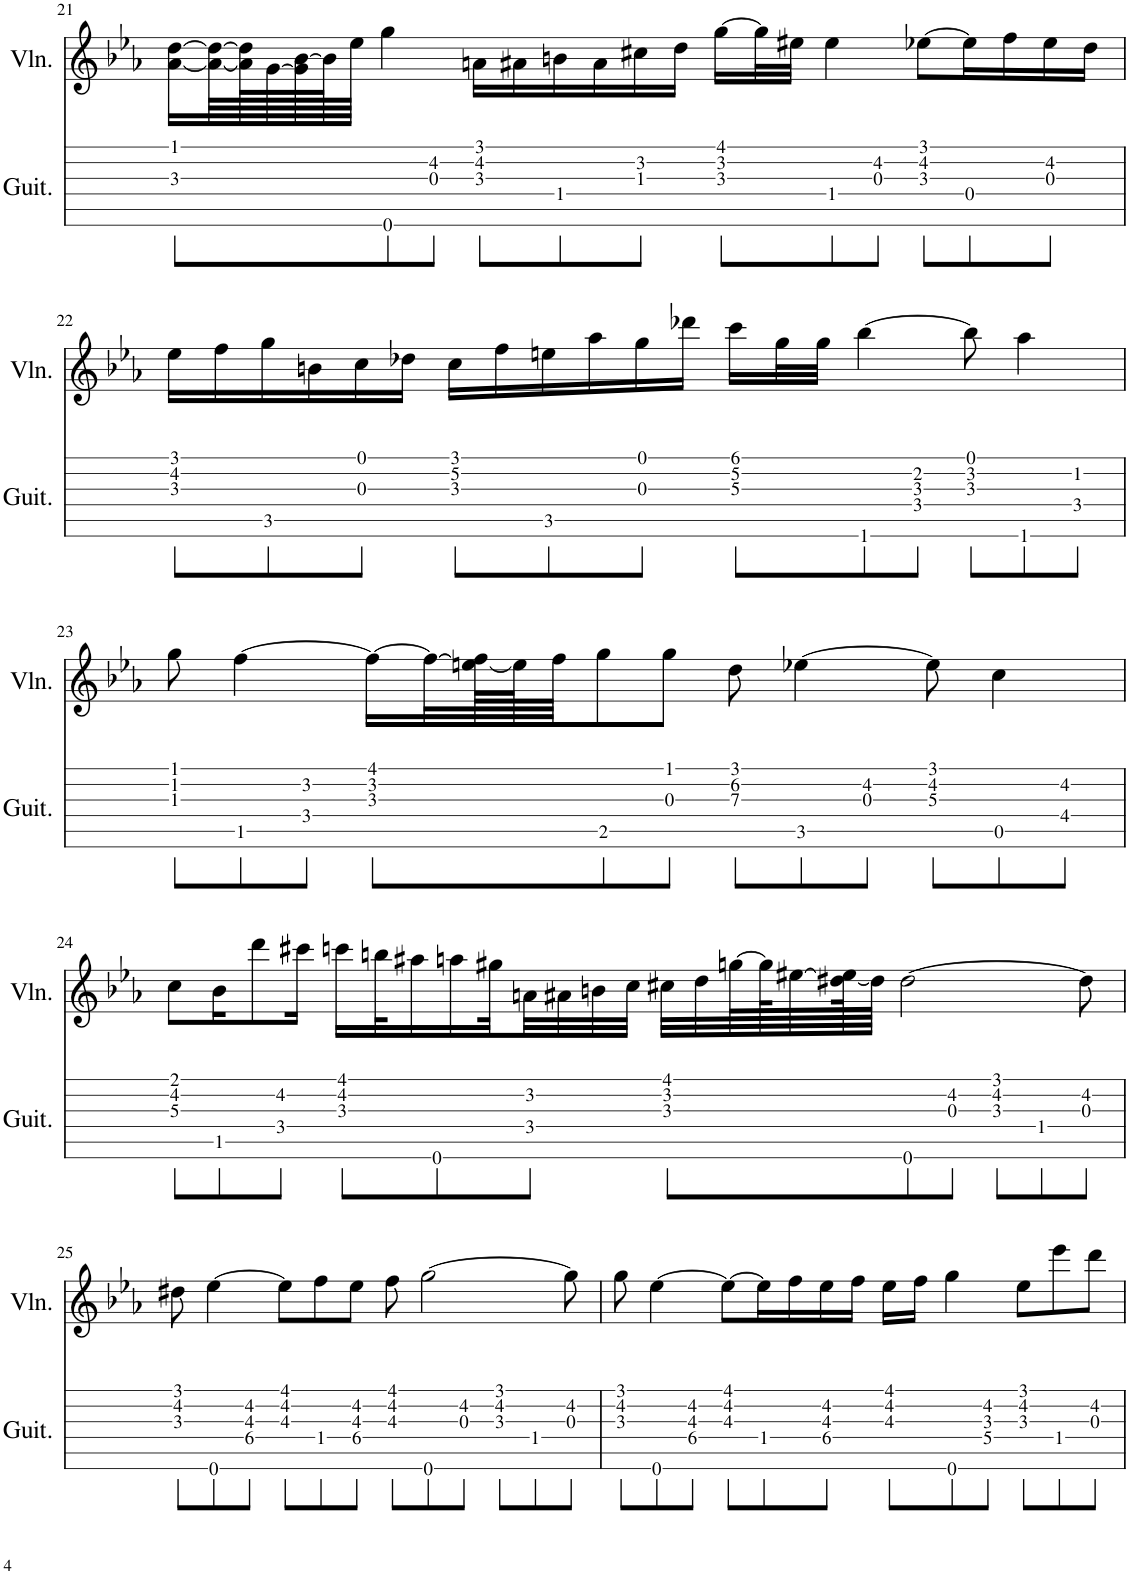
**kern	**kern
*part2	*part1
*staff2	*staff1
*I"Guitarra clásica	*I"Violín
*I'Guit.	*I'Vln.
!!LO:PB:g=z
*	*clefG2
*k[b-e-a-]	*k[b-e-a-]
*M12/8	*M12/8
=21	=21
8B-\ 8f\L	[16a-\ [16dd\LL
.	64a-\_ 64dd\_LL
.	128a-\] 128dd\]L
.	[128g\
.	128g\] [128b-\
.	128b-\J]
.	64ee-\JJJJ
8EE-\	4gg\
8G\ 8e-\J	.
8B-\ 8e-\ 8g\L	16an\LL
.	16a#X\
8E-\	16bn\
.	16a#\
8A-\ 8d\J	16cc#X\
.	16dd\JJ
8B-\ 8d\ 8a-\L	[16gg\LL
.	32gg\L]
.	32ee#X\JJJ
8E-\	4ee#\
8G\ 8e-\J	.
8B-\ 8e-\ 8g\L	[8ee-X\L
8D\	16ee-\L]
.	16ff\
8G\ 8e-\J	16ee-\
.	16dd\JJ
!!LO:LB:g=z
=22	=22
8B-\ 8e-\ 8g\L	16ee-\LL
.	16ff\
8C\	16gg\
.	16bn\
8G\ 8en\J	16cc\
.	16dd-X\JJ
8B-\ 8e\ 8g\L	16cc\LL
.	16ff\
8C\	16een\
.	16aa-\
8G\ 8e\J	16gg\
.	16ddd-X\JJ
8c\ 8e\ 8b-\L	16ccc\LL
.	32gg\L
.	32gg\JJJ
8FF\	[4bb-\
8F\ 8B-\ 8c#X\J	.
8B-\ 8d\ 8e\L	8bb-\]
8FF\	4aa-\
8F\ 8cn\J	.
!!LO:LB:g=z
=23	=23
8A-\ 8c\ 8f\L	8gg\
8BB-\	[4ff\
8F\ 8d\J	.
8B-\ 8d\ 8a-\L	16ff\LL_
.	32ff\L_
.	[128een\ 128ff\]LL
.	128ee\J]
.	64ff\JJJ
8C-X\	8gg\
8G\ 8f\J	8gg\J
8d\ 8f\ 8g\L	8dd\
8Cn\	[4ee-X\
8G\ 8e-\J	.
8c\ 8e-\ 8g\L	8ee-\]
8AAn\	4cc\
8F#X\ 8e-\J	.
!!LO:LB:g=z
=24	=24
8c\ 8e-\ 8g-X\L	8cc\L
8BB-\	16b-\K
.	8ddd\
8F\ 8e-\J	.
.	16ccc#X\Jk
8B-\ 8e-\ 8a-\L	16cccn\LL
.	32bbn\K
.	16aa#X\
8BBB-\	.
.	16aan\
.	32gg#X\L
8F\ 8d\J	32an\
.	32a#X\
.	32bn\
.	32cc\JJJ
8B-\ 8d\ 8a-\L	32cc#X\LLL
.	32dd\
.	[64ggn\L
.	128gg\K]
.	[64ee#X\
.	[128dd#X\ 128ee#\]K
.	64dd#\JJJJ]
8EE-\	[2dd#\
8G\ 8e-\J	.
8B-\ 8e-\ 8gn\L	.
8E-\	.
8G\ 8e-\J	8dd#\]
!!LO:LB:g=z
=25	=25
8B-\ 8e-\ 8g\L	8dd#X\
8EE-\	[4ee-\
8A-\ 8c-X\ 8e-\J	.
8c-\ 8e-\ 8a-\L	8ee-\L]
8E-\	8ff\
8A-\ 8c-\ 8e-\J	8ee-\J
8c-\ 8e-\ 8a-\L	8ff\
8EE-\	[2gg\
8G\ 8e-\J	.
8B-\ 8e-\ 8g\L	.
8E-\	.
8G\ 8e-\J	8gg\]
=26	=26
8B-\ 8e-\ 8g\L	8gg\
8EE-\	[4ee-\
8A-\ 8c-X\ 8e-\J	.
8c-\ 8e-\ 8a-\L	8ee-\L_
8E-\	16ee-\L]
.	16ff\
8A-\ 8c-\ 8e-\J	16ee-\
.	16ff\JJ
8c-\ 8e-\ 8a-\L	16ee-\LL
.	16ff\JJ
8EE-\	4gg\
8G\ 8B-\ 8e-\J	.
8B-\ 8e-\ 8g\L	8ee-\L
8E-\	8eee-\
8G\ 8e-\J	8ddd\J
=	=
*-	*-
